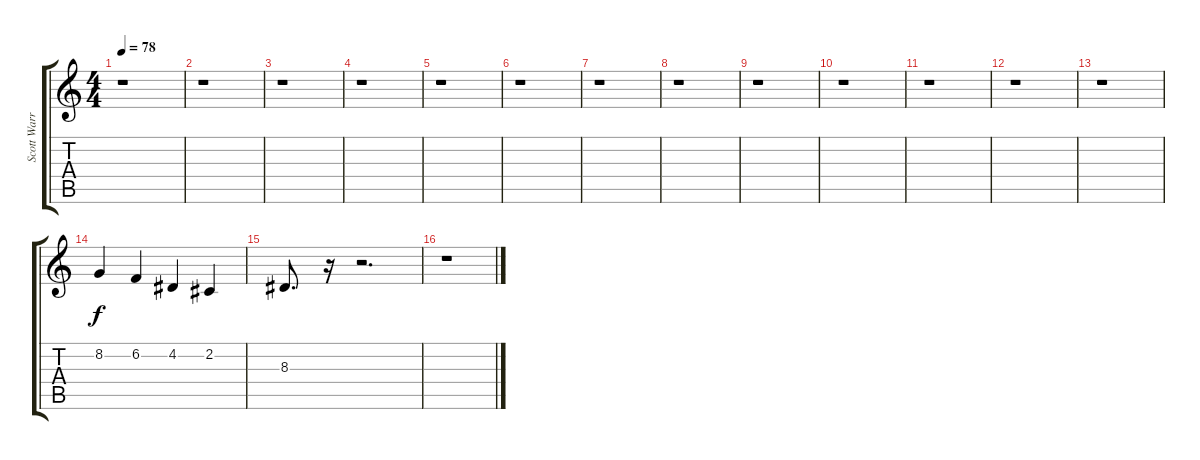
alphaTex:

\track ("Scott Warren" "Scott Warr") {instrument pad3polysynth}
\staff {score tabs}
\tuning (E4 B3 G3 D3 A2 E2) {hide}
\ts (4 4)
\tempo 78
\clef g2
\ks c
r.1{dy f} |
r.1 |
r.1 |
r.1 |
r.1 |
r.1 |
r.1 |
r.1 |
r.1 |
r.1 |
r.1 |
r.1 |
r.1 |
8.2.4 6.2.4 4.2.4 2.2.4 |
8.3.8{d} r.16 r.2{d} |
r.1
